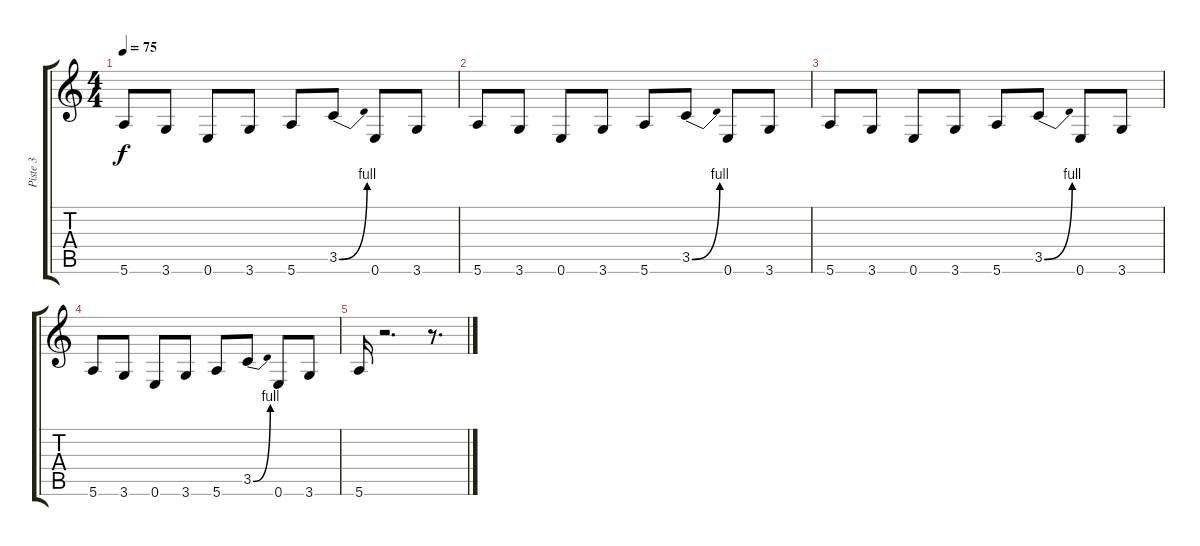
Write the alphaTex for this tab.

\track ("Piste 3" "Piste 3") {instrument fretlessbass}
\staff {score tabs}
\tuning (E4 B3 G3 D3 A2 E2) {hide}
\ts (4 4)
\tempo 75
\clef g2
\ks c
5.6.8{dy f} 3.6.8 0.6.8 3.6.8 5.6.8 3.5{be (bend 0 0 60 4)}.8 0.6.8 3.6.8 |
5.6.8 3.6.8 0.6.8 3.6.8 5.6.8 3.5{be (bend 0 0 60 4)}.8 0.6.8 3.6.8 |
5.6.8 3.6.8 0.6.8 3.6.8 5.6.8 3.5{be (bend 0 0 60 4)}.8 0.6.8 3.6.8 |
5.6.8 3.6.8 0.6.8 3.6.8 5.6.8 3.5{be (bend 0 0 60 4)}.8 0.6.8 3.6.8 |
5.6.16 r.2{d} r.8{d}
